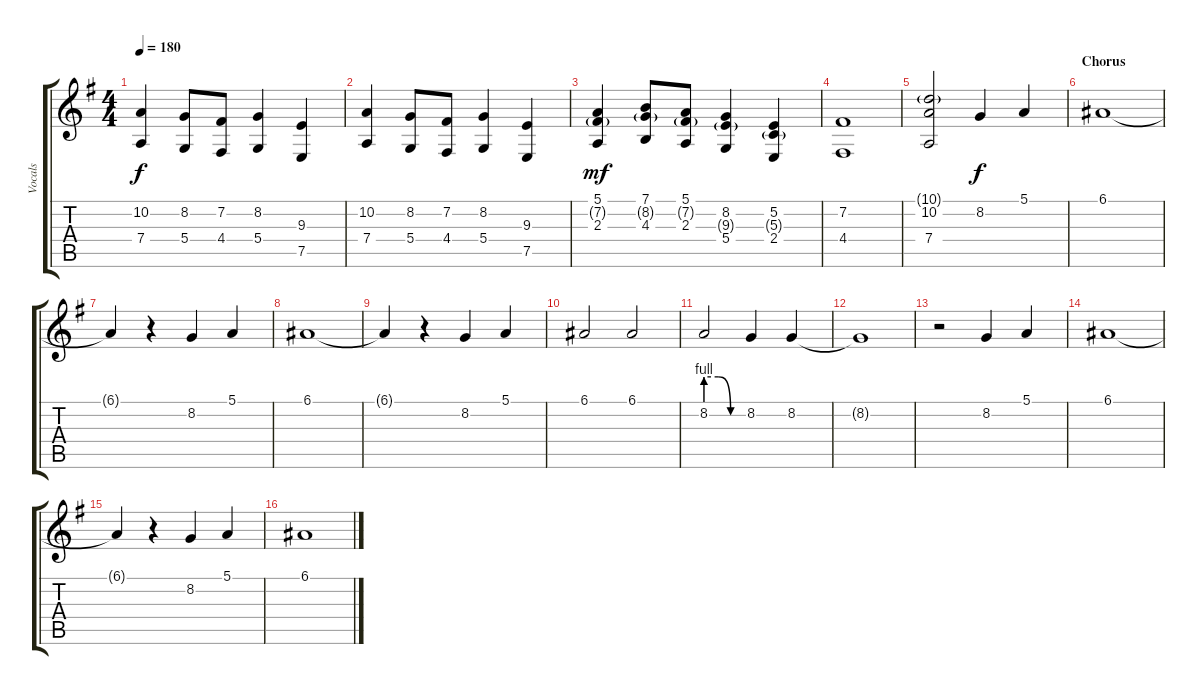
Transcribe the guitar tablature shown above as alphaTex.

\track ("Vocals" "Vocals") {instrument lead2sawtooth}
\staff {score tabs}
\tuning (E4 B3 G3 D3 A2 E2) {hide}
\ts (4 4)
\tempo 180
\clef g2
\ks eminor
(10.2 7.4).4{dy f} (8.2 5.4).8 (7.2 4.4).8 (8.2 5.4).4 (9.3 7.5).4 |
(10.2 7.4).4 (8.2 5.4).8 (7.2 4.4).8 (8.2 5.4).4 (9.3 7.5).4 |
(5.1 7.2{g} 2.3).4{dy mf} (7.1 8.2{g} 4.3).8 (5.1 7.2{g} 2.3).8 (8.2 9.3{g} 5.4).4 (5.2 5.3{g} 2.4).4 |
(7.2 4.4).1 |
(10.1{g} 10.2 7.4).2 8.2.4{dy f} 5.1.4 |
\section ("" "Chorus")
6.1.1 |
6.1{t}.4 r.4 8.2.4 5.1.4 |
6.1.1 |
6.1{t}.4 r.4 8.2.4 5.1.4 |
6.1.2 6.1.2 |
8.2{be (custom 0 4 20 4 40 0 60 0)}.2 8.2.4 8.2.4 |
8.2{t}.1 |
r.2 8.2.4 5.1.4 |
6.1.1 |
6.1{t}.4 r.4 8.2.4 5.1.4 |
6.1.1
